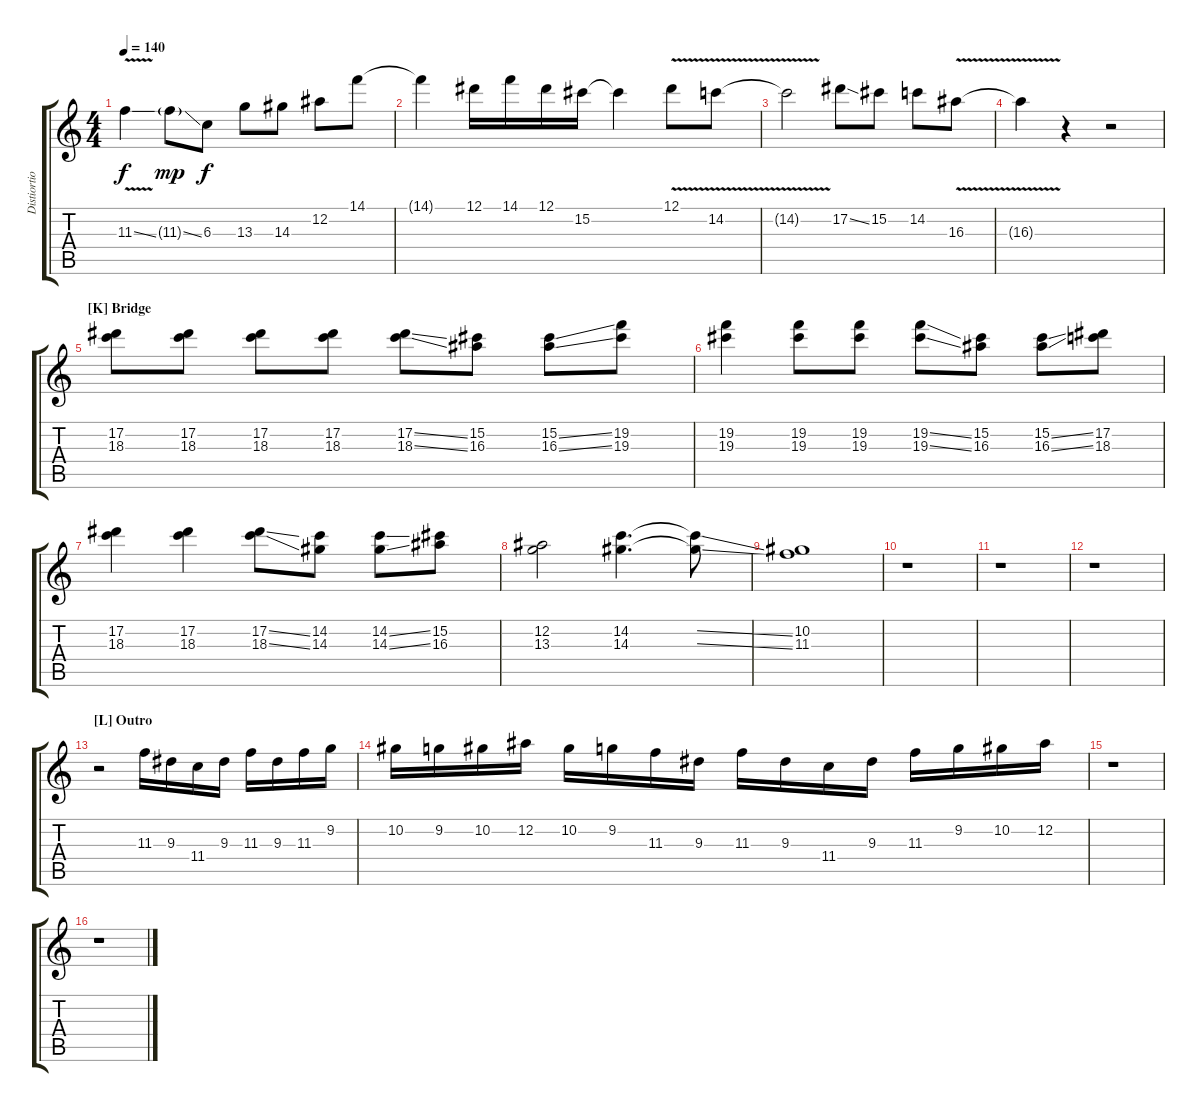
\track ("Distiortion Guitar" "Distiortio") {instrument distortionguitar}
\staff {score tabs}
\tuning (Eb4 Bb3 Gb3 Db3 Ab2 Db2) {hide}
\ts (4 4)
\tempo 140
\clef g2
\ks c
11.3{v ss}.4{dy f} 11.3{ss g}.8{dy mp} 6.3.8{dy f} 13.3.8 14.3.8 12.2.8 14.1.8 |
14.1{t}.4 12.1.16 14.1.16 12.1.16 15.2.16 15.2{t}.4 12.1{v}.8 14.2{v}.8 |
14.2{v t}.2 17.2{ss}.8 15.2.8 14.2.8 16.3{v}.8 |
16.3{v t}.4 r.4 r.2 |
\section ("" "[K] Bridge")
(17.2 18.3).8 (17.2 18.3).8 (17.2 18.3).8 (17.2 18.3).8 (17.2{ss} 18.3{ss}).8 (15.2 16.3).8 (15.2{ss} 16.3{ss}).8 (19.2 19.3).8 |
(19.2 19.3).4 (19.2 19.3).8 (19.2 19.3).8 (19.2{ss} 19.3{ss}).8 (15.2 16.3).8 (15.2{ss} 16.3{ss}).8 (17.2 18.3).8 |
(17.2 18.3).4 (17.2 18.3).4 (17.2{ss} 18.3{ss}).8 (14.2 14.3).8 (14.2{ss} 14.3{ss}).8 (15.2 16.3).8 |
(12.2 13.3).2 (14.2 14.3).4{d} (14.2{ss t} 14.3{ss t}).8 |
(10.2 11.3).1 |
r.1 |
r.1 |
r.1 |
\section ("" "[L] Outro")
r.2 11.3.16 9.3.16 11.4.16 9.3.16 11.3.16 9.3.16 11.3.16 9.2.16 |
10.2.16 9.2.16 10.2.16 12.2.16 10.2.16 9.2.16 11.3.16 9.3.16 11.3.16 9.3.16 11.4.16 9.3.16 11.3.16 9.2.16 10.2.16 12.2.16 |
r.1 |
r.1
